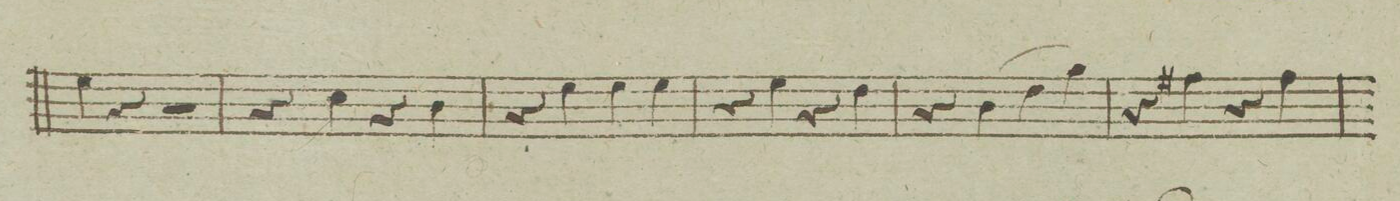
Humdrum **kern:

**kern	**dynam
*I"Violino. 1mo	*
*clefG2	*
*k[]	*
*met(c)	*
*M4/4	*
4ee\	.
4r	.
2r	.
=93	=93
4r	.
4cc\	.
4r	.
4b\	.
=94	=94
4r	.
4ee\	.
4ee\	.
4ee\	.
=95	=95
4r	.
4ee\	.
4r	.
4dd\	.
=96	=96
4r	.
(4b\	.
4dd\	.
4gg\)	.
=97	=97
4r	.
4ff#X\	.
4r	.
4ff#\	.
=98	=98
*-	*-
